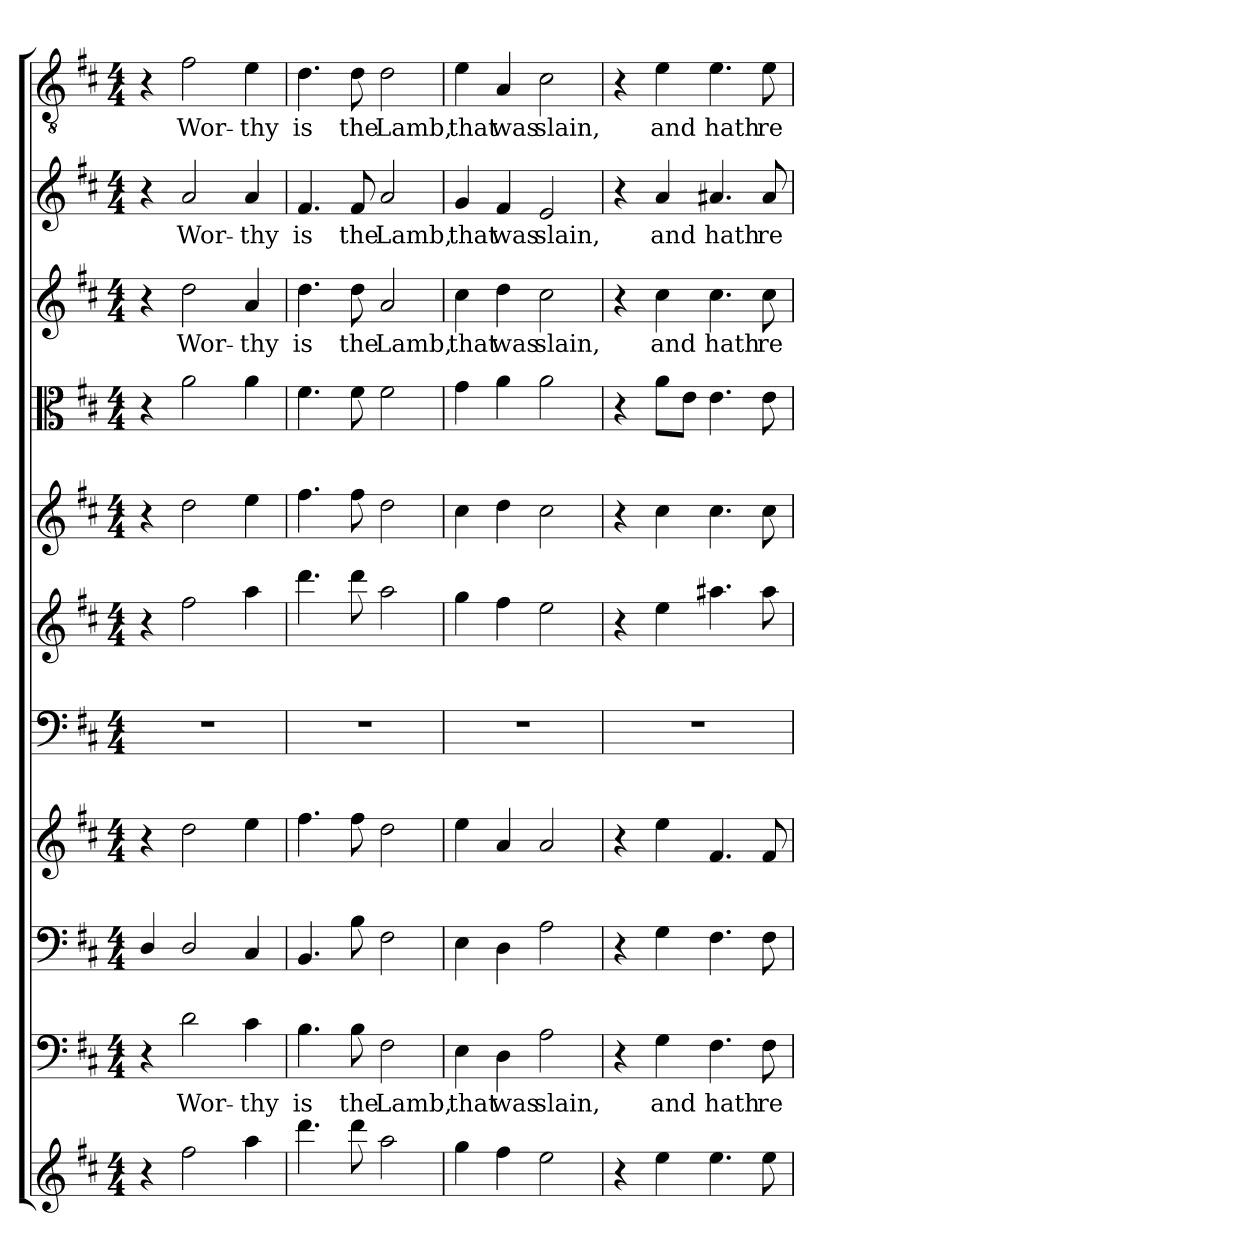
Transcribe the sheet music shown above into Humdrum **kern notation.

**kern	**kern	**text	**kern	**kern	**kern	**kern	**kern	**kern	**kern	**text	**kern	**text	**kern	**text
*part11	*part10	*part10	*part9	*part8	*part7	*part6	*part5	*part4	*part3	*part3	*part2	*part2	*part1	*part1
*staff11	*staff10	*staff10	*staff9	*staff8	*staff7	*staff6	*staff5	*staff4	*staff3	*staff3	*staff2	*staff2	*staff1	*staff1
*clefG2	*clefF4	*	*clefF4	*clefG2	*clefF4	*clefG2	*clefG2	*clefC3	*clefG2	*	*clefG2	*	*clefGv2	*
*k[f#c#]	*k[f#c#]	*	*k[f#c#]	*k[f#c#]	*k[f#c#]	*k[f#c#]	*k[f#c#]	*k[f#c#]	*k[f#c#]	*	*k[f#c#]	*	*k[f#c#]	*
*D:	*D:	*	*D:	*D:	*D:	*D:	*D:	*D:	*D:	*	*D:	*	*D:	*
*M4/4	*M4/4	*	*M4/4	*M4/4	*M4/4	*M4/4	*M4/4	*M4/4	*M4/4	*	*M4/4	*	*M4/4	*
=1	=1	=1	=1	=1	=1	=1	=1	=1	=1	=1	=1	=1	=1	=1
4r	4r	.	4D/	4r	1r	4r	4r	4r	4r	.	4r	.	4r	.
2ff#\	2d\	Wor-	2D/	2dd\	.	2ff#\	2dd\	2a\	2dd\	Wor-	2a/	Wor-	2f#\	Wor-
4aa\	4c#\	-thy	4C#/	4ee\	.	4aa\	4ee\	4a\	4a/	-thy	4a/	-thy	4e\	-thy
=2	=2	=2	=2	=2	=2	=2	=2	=2	=2	=2	=2	=2	=2	=2
4.ddd\	4.B\	is	4.BB/	4.ff#\	1r	4.ddd\	4.ff#\	4.f#\	4.dd\	is	4.f#/	is	4.d\	is
8ddd\	8B\	the	8B\	8ff#\	.	8ddd\	8ff#\	8f#\	8dd\	the	8f#/	the	8d\	the
2aa\	2F#\	Lamb,	2F#\	2dd\	.	2aa\	2dd\	2f#\	2a/	Lamb,	2a/	Lamb,	2d\	Lamb,
=3	=3	=3	=3	=3	=3	=3	=3	=3	=3	=3	=3	=3	=3	=3
4gg\	4E\	that	4E\	4ee\	1r	4gg\	4cc#\	4g\	4cc#\	that	4g/	that	4e\	that
4ff#\	4D\	was	4D\	4a/	.	4ff#\	4dd\	4a\	4dd\	was	4f#/	was	4A/	was
2ee\	2A\	slain,	2A\	2a/	.	2ee\	2cc#\	2a\	2cc#\	slain,	2e/	slain,	2c#\	slain,
=4	=4	=4	=4	=4	=4	=4	=4	=4	=4	=4	=4	=4	=4	=4
4r	4r	.	4r	4r	1r	4r	4r	4r	4r	.	4r	.	4r	.
4ee\	4G\	and	4G\	4ee\	.	4ee\	4cc#\	8a\L	4cc#\	and	4a/	and	4e\	and
.	.	.	.	.	.	.	.	8e\J	.	.	.	.	.	.
4.ee\	4.F#\	hath	4.F#\	4.f#/	.	4.aa#X\	4.cc#\	4.e\	4.cc#\	hath	4.a#X/	hath	4.e\	hath
8ee\	8F#\	re-	8F#\	8f#/	.	8aa#\	8cc#\	8e\	8cc#\	re-	8a#/	re-	8e\	re-
=	=	=	=	=	=	=	=	=	=	=	=	=	=	=
*-	*-	*-	*-	*-	*-	*-	*-	*-	*-	*-	*-	*-	*-	*-
